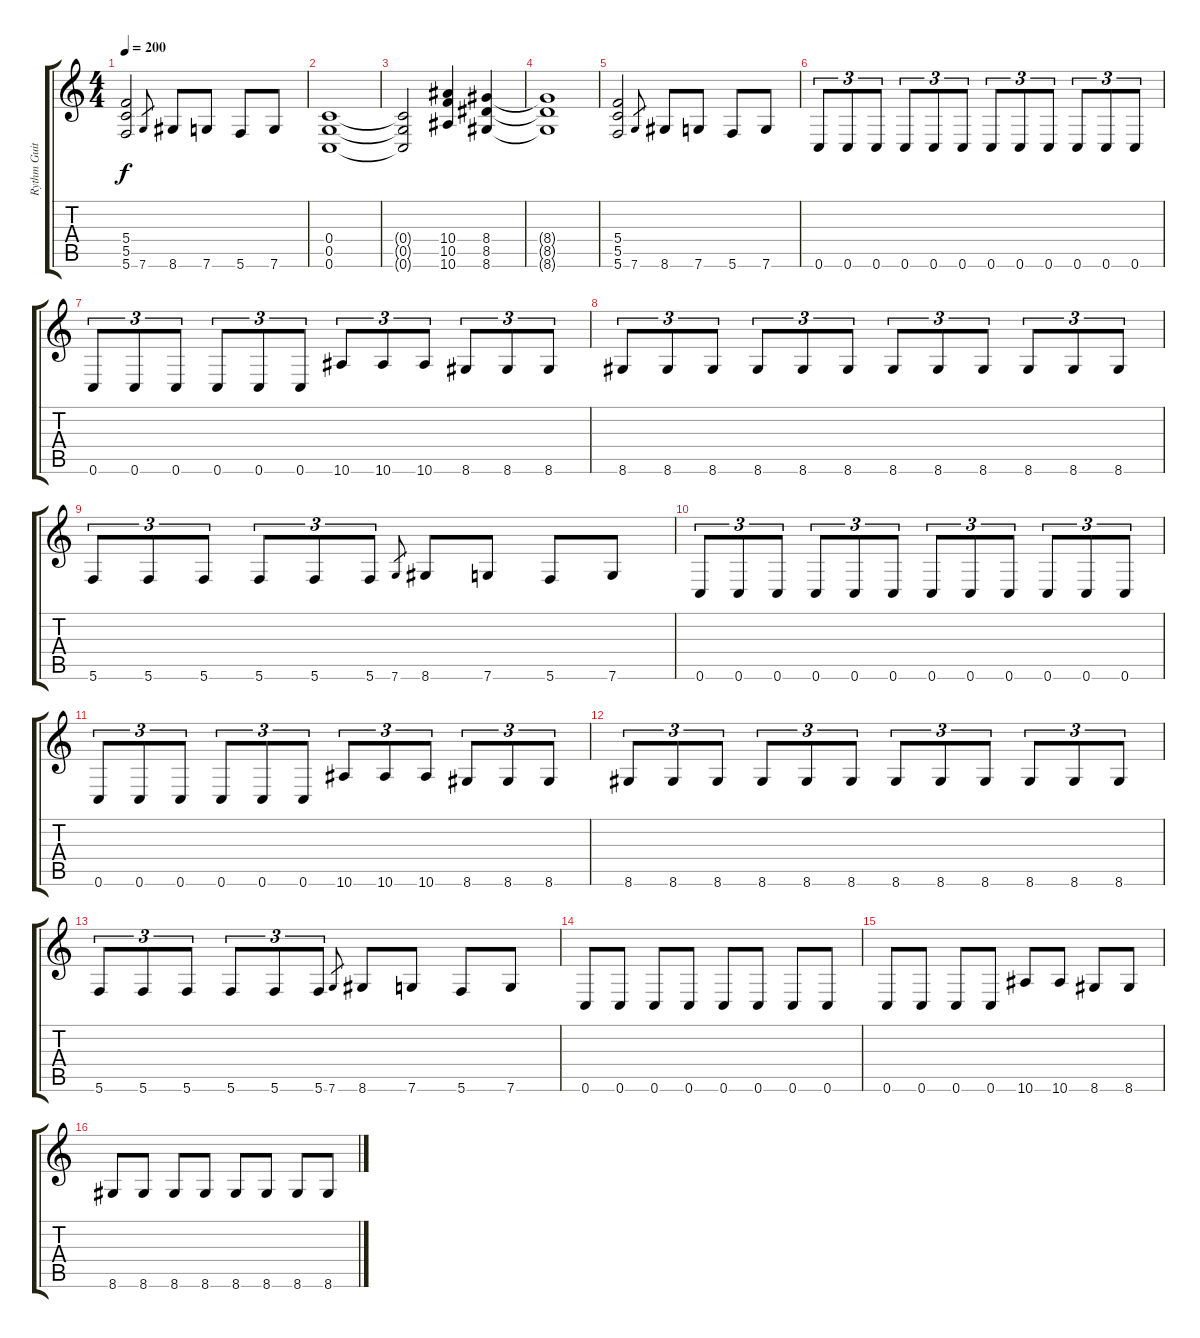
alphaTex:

\track ("Rythm Guitar #2" "Rythm Guit") {instrument distortionguitar}
\staff {score tabs}
\tuning (D4 A3 F3 C3 G2 C2) {hide}
\ts (4 4)
\tempo 200
\clef g2
\ks c
(5.4 5.5 5.6).2{dy f} 7.6.8{gr} 8.6.8 7.6.8 5.6.8 7.6.8 |
(0.4 0.5 0.6).1 |
(0.4{t} 0.5{t} 0.6{t}).2 (10.4 10.5 10.6).4 (8.4 8.5 8.6).4 |
(8.4{t} 8.5{t} 8.6{t}).1 |
(5.4 5.5 5.6).2 7.6.8{gr} 8.6.8 7.6.8 5.6.8 7.6.8 |
0.6.8{tu (3 2)} 0.6.8{tu (3 2)} 0.6.8{tu (3 2)} 0.6.8{tu (3 2)} 0.6.8{tu (3 2)} 0.6.8{tu (3 2)} 0.6.8{tu (3 2)} 0.6.8{tu (3 2)} 0.6.8{tu (3 2)} 0.6.8{tu (3 2)} 0.6.8{tu (3 2)} 0.6.8{tu (3 2)} |
0.6.8{tu (3 2)} 0.6.8{tu (3 2)} 0.6.8{tu (3 2)} 0.6.8{tu (3 2)} 0.6.8{tu (3 2)} 0.6.8{tu (3 2)} 10.6.8{tu (3 2)} 10.6.8{tu (3 2)} 10.6.8{tu (3 2)} 8.6.8{tu (3 2)} 8.6.8{tu (3 2)} 8.6.8{tu (3 2)} |
8.6.8{tu (3 2)} 8.6.8{tu (3 2)} 8.6.8{tu (3 2)} 8.6.8{tu (3 2)} 8.6.8{tu (3 2)} 8.6.8{tu (3 2)} 8.6.8{tu (3 2)} 8.6.8{tu (3 2)} 8.6.8{tu (3 2)} 8.6.8{tu (3 2)} 8.6.8{tu (3 2)} 8.6.8{tu (3 2)} |
5.6.8{tu (3 2)} 5.6.8{tu (3 2)} 5.6.8{tu (3 2)} 5.6.8{tu (3 2)} 5.6.8{tu (3 2)} 5.6.8{tu (3 2)} 7.6.8{gr} 8.6.8 7.6.8 5.6.8 7.6.8 |
0.6.8{tu (3 2)} 0.6.8{tu (3 2)} 0.6.8{tu (3 2)} 0.6.8{tu (3 2)} 0.6.8{tu (3 2)} 0.6.8{tu (3 2)} 0.6.8{tu (3 2)} 0.6.8{tu (3 2)} 0.6.8{tu (3 2)} 0.6.8{tu (3 2)} 0.6.8{tu (3 2)} 0.6.8{tu (3 2)} |
0.6.8{tu (3 2)} 0.6.8{tu (3 2)} 0.6.8{tu (3 2)} 0.6.8{tu (3 2)} 0.6.8{tu (3 2)} 0.6.8{tu (3 2)} 10.6.8{tu (3 2)} 10.6.8{tu (3 2)} 10.6.8{tu (3 2)} 8.6.8{tu (3 2)} 8.6.8{tu (3 2)} 8.6.8{tu (3 2)} |
8.6.8{tu (3 2)} 8.6.8{tu (3 2)} 8.6.8{tu (3 2)} 8.6.8{tu (3 2)} 8.6.8{tu (3 2)} 8.6.8{tu (3 2)} 8.6.8{tu (3 2)} 8.6.8{tu (3 2)} 8.6.8{tu (3 2)} 8.6.8{tu (3 2)} 8.6.8{tu (3 2)} 8.6.8{tu (3 2)} |
5.6.8{tu (3 2)} 5.6.8{tu (3 2)} 5.6.8{tu (3 2)} 5.6.8{tu (3 2)} 5.6.8{tu (3 2)} 5.6.8{tu (3 2)} 7.6.8{gr} 8.6.8 7.6.8 5.6.8 7.6.8 |
0.6.8 0.6.8 0.6.8 0.6.8 0.6.8 0.6.8 0.6.8 0.6.8 |
0.6.8 0.6.8 0.6.8 0.6.8 10.6.8 10.6.8 8.6.8 8.6.8 |
8.6.8 8.6.8 8.6.8 8.6.8 8.6.8 8.6.8 8.6.8 8.6.8
